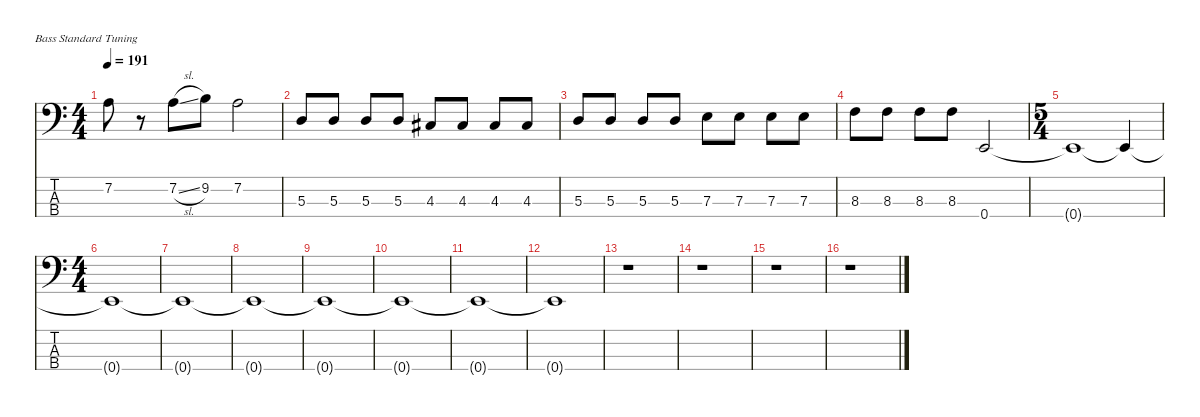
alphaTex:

\defaultSystemsLayout 4
\hideDynamics
\bracketExtendMode nobrackets
\singleTrackTrackNamePolicy hidden
\multiTrackTrackNamePolicy hidden
\firstSystemTrackNameMode fullname
\firstSystemTrackNameOrientation horizontal
\otherSystemsTrackNameOrientation horizontal
\track ("Bass" "el.bs.") {instrument electricbassfinger}
\staff {score tabs}
\tuning (G2 D2 A1 E1)
\ts (4 4)
\tempo 191
\clef f4
\ks c
7.2.8{dy ff beam Down} r.8{beam Down} 7.2{sl}.8{beam Down} 9.2.8{beam Down} 7.2.2{dy f beam Down} |
5.3.8{beam Up} 5.3.8{beam Up} 5.3.8{beam Up} 5.3.8{beam Up} 4.3{acc #}.8{beam Up} 4.3{acc #}.8{beam Up} 4.3{acc #}.8{beam Up} 4.3{acc #}.8{beam Up} |
5.3.8{beam Up} 5.3.8{beam Up} 5.3.8{beam Up} 5.3.8{beam Up} 7.3.8{beam Down} 7.3.8{beam Down} 7.3.8{beam Down} 7.3.8{beam Down} |
8.3.8{beam Down} 8.3.8{beam Down} 8.3.8{beam Down} 8.3.8{beam Down} 0.4.2{beam Up} |
\ts (5 4)
\beaming (8 6 4)
0.4{t}.1{beam Up} 0.4{t}.4{beam Up} |
\ts (4 4)
\beaming (8 2 2 2 2)
0.4{t}.1{beam Up} |
0.4{t}.1{beam Up} |
0.4{t}.1{beam Up} |
0.4{t}.1{beam Up} |
0.4{t}.1{beam Up} |
0.4{t}.1{beam Up} |
0.4{t}.1{beam Up} |
r.1{beam Down} |
r.1{beam Down} |
r.1{beam Down} |
r.1{beam Down}
